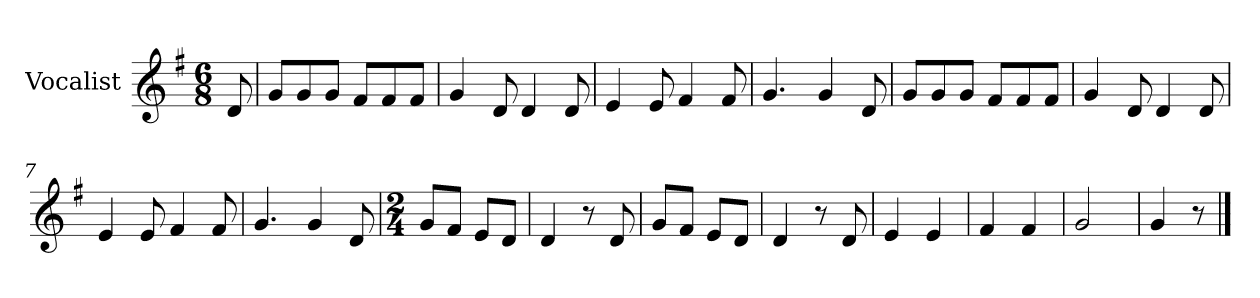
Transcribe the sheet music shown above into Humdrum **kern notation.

**kern
*part1
*staff1
*I"Vocalist
*k[f#]
*G:
*M6/8
=
8d
=1
8gL
8g
8gJ
8f#L
8f#
8f#J
=2
4g
8d
4d
8d
=3
4e
8e
4f#
8f#
=4
4.g
4g
8d
=5
8gL
8g
8gJ
8f#L
8f#
8f#J
=6
4g
8d
4d
8d
=7
4e
8e
4f#
8f#
=8
4.g
4g
8d
=9
*M2/4
8gL
8f#J
8eL
8dJ
=10
4d
8r
8d
=11
8gL
8f#J
8eL
8dJ
=12
4d
8r
8d
=13
4e
4e
=14
4f#
4f#
=15
2g
=16
4g
8r
==
*-
